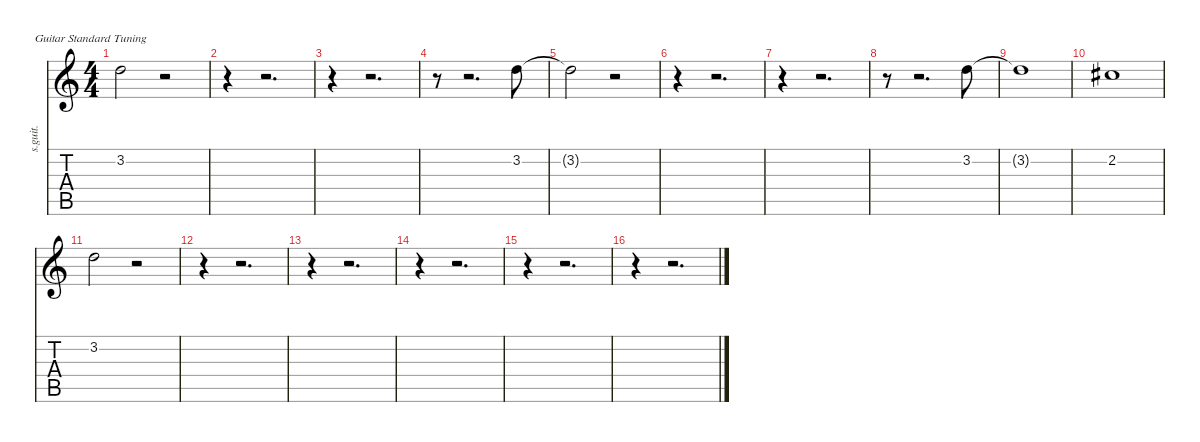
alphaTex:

\defaultSystemsLayout 4
\hideDynamics
\bracketExtendMode nobrackets
\track ("Dave Mustane, David  Ellefson (Backing Vocals)" "s.guit.") {instrument clarinet}
\staff {score tabs}
\tuning (E4 B3 G3 D3 A2 E2)
\displaytranspose 12
\ts (4 4)
\tempo (196 hide)
\clef g2
\ks c
3.2{t}.2{lyrics (0 "") lyrics (1 "") lyrics (2 "") lyrics (3 "") lyrics (4 "") dy f} r.2 |
r.4 r.2{d} |
r.4 r.2{d} |
r.8 r.2{d} 3.2.8{lyrics (0 "") lyrics (1 "") lyrics (2 "") lyrics (3 "") lyrics (4 "")} |
3.2{t}.2{lyrics (0 "") lyrics (1 "") lyrics (2 "") lyrics (3 "") lyrics (4 "")} r.2 |
r.4 r.2{d} |
r.4 r.2{d} |
r.8 r.2{d} 3.2.8{lyrics (0 "") lyrics (1 "") lyrics (2 "") lyrics (3 "") lyrics (4 "")} |
3.2{t}.1{lyrics (0 "") lyrics (1 "") lyrics (2 "") lyrics (3 "") lyrics (4 "")} |
2.2{acc #}.1{lyrics (0 "") lyrics (1 "") lyrics (2 "") lyrics (3 "") lyrics (4 "")} |
3.2.2{lyrics (0 "") lyrics (1 "") lyrics (2 "") lyrics (3 "") lyrics (4 "")} r.2 |
r.4 r.2{d} |
r.4 r.2{d} |
r.4 r.2{d} |
r.4 r.2{d} |
r.4 r.2{d}
